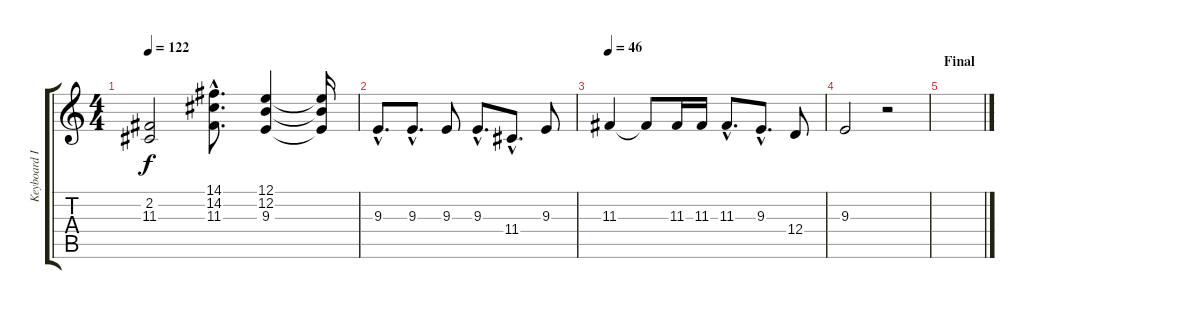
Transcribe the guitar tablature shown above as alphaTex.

\track ("Keyboard I" "Keyboard I") {instrument stringensemble1}
\staff {score tabs}
\tuning (E4 B3 G3 D3 A2 E2) {hide}
\ts (4 4)
\tempo 122
\clef g2
\ks c
(2.2 11.3).2{dy f} (14.1{hac} 14.2{hac} 11.3{hac}).8{d} (12.1 12.2 9.3).4 (12.1{t} 12.2{t} 9.3{t}).16 |
9.3{hac}.8{d} 9.3{hac}.8{d} 9.3.8 9.3{hac}.8{d} 11.4{hac}.8{d} 9.3.8 |
\tempo 46
11.3.4 11.3{t}.8 11.3.16 11.3.16 11.3{hac}.8{d} 9.3{hac}.8{d} 12.4.8 |
9.3.2 r.2 |
\section ("" "Final")
